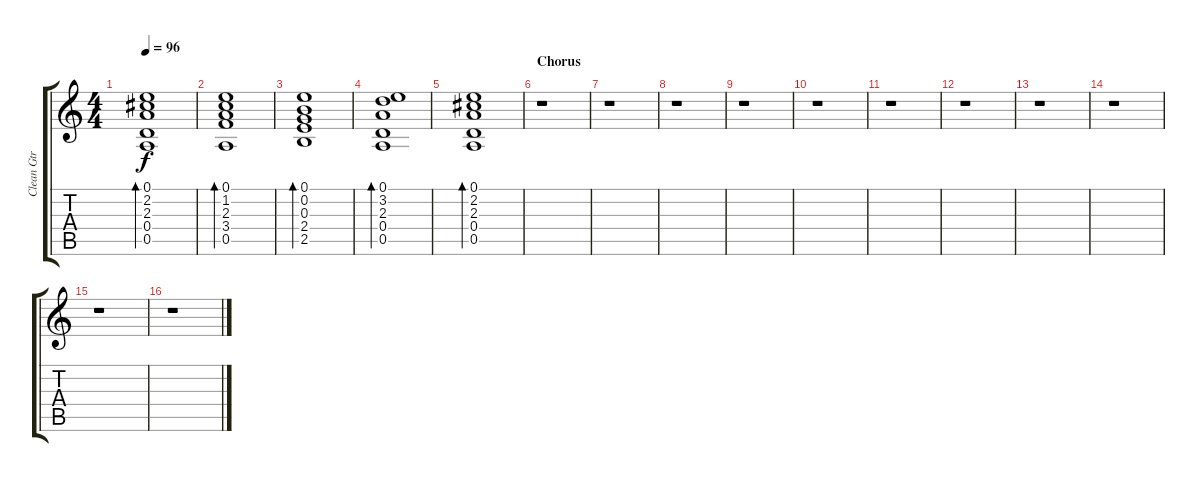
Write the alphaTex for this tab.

\track ("Clean Gtr " "Clean Gtr ") {instrument electricguitarclean}
\staff {score tabs}
\tuning (E4 B3 G3 D3 A2 D2) {hide}
\ts (4 4)
\tempo 96
\clef g2
\ks c
(0.1 2.2 2.3 0.4 0.5).1{bd 120 dy f} |
(0.1 1.2 2.3 3.4 0.5).1{bd 120} |
(0.1 0.2 0.3 2.4 2.5).1{bd 120} |
(0.1 3.2 2.3 0.4 0.5).1{bd 120} |
(0.1 2.2 2.3 0.4 0.5).1{bd 120} |
\section ("" "Chorus")
r.1 |
r.1 |
r.1 |
r.1 |
r.1 |
r.1 |
r.1 |
r.1 |
r.1 |
r.1 |
r.1
